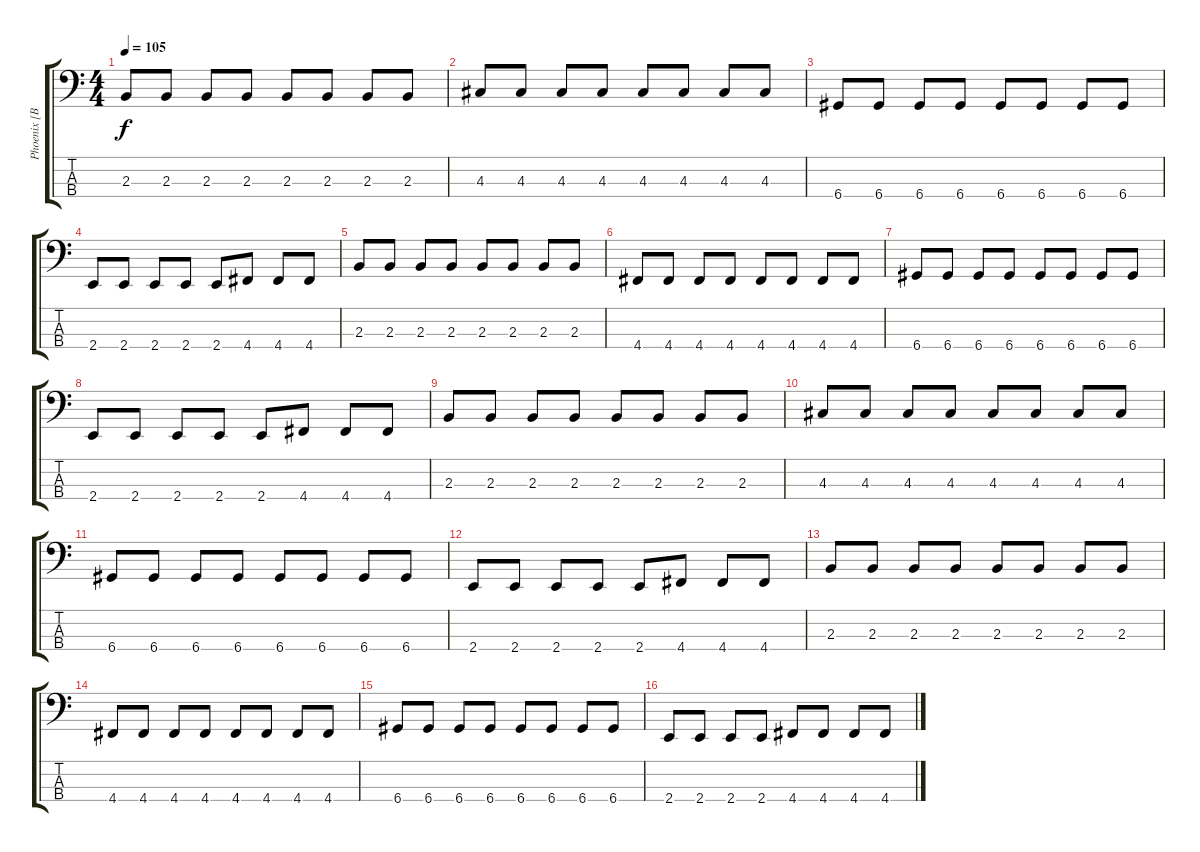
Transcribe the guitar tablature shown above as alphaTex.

\track ("Phoenix [Bass]" "Phoenix [B") {instrument electricbassfinger}
\staff {score tabs}
\tuning (G2 D2 A1 D1) {hide}
\ts (4 4)
\tempo 105
\clef f4
\ks c
2.3.8{dy f} 2.3.8 2.3.8 2.3.8 2.3.8 2.3.8 2.3.8 2.3.8 |
4.3.8 4.3.8 4.3.8 4.3.8 4.3.8 4.3.8 4.3.8 4.3.8 |
6.4.8 6.4.8 6.4.8 6.4.8 6.4.8 6.4.8 6.4.8 6.4.8 |
2.4.8 2.4.8 2.4.8 2.4.8 2.4.8 4.4.8 4.4.8 4.4.8 |
2.3.8 2.3.8 2.3.8 2.3.8 2.3.8 2.3.8 2.3.8 2.3.8 |
4.4.8 4.4.8 4.4.8 4.4.8 4.4.8 4.4.8 4.4.8 4.4.8 |
6.4.8 6.4.8 6.4.8 6.4.8 6.4.8 6.4.8 6.4.8 6.4.8 |
2.4.8 2.4.8 2.4.8 2.4.8 2.4.8 4.4.8 4.4.8 4.4.8 |
2.3.8 2.3.8 2.3.8 2.3.8 2.3.8 2.3.8 2.3.8 2.3.8 |
4.3.8 4.3.8 4.3.8 4.3.8 4.3.8 4.3.8 4.3.8 4.3.8 |
6.4.8 6.4.8 6.4.8 6.4.8 6.4.8 6.4.8 6.4.8 6.4.8 |
2.4.8 2.4.8 2.4.8 2.4.8 2.4.8 4.4.8 4.4.8 4.4.8 |
2.3.8 2.3.8 2.3.8 2.3.8 2.3.8 2.3.8 2.3.8 2.3.8 |
4.4.8 4.4.8 4.4.8 4.4.8 4.4.8 4.4.8 4.4.8 4.4.8 |
6.4.8 6.4.8 6.4.8 6.4.8 6.4.8 6.4.8 6.4.8 6.4.8 |
2.4.8 2.4.8 2.4.8 2.4.8 4.4.8 4.4.8 4.4.8 4.4.8
